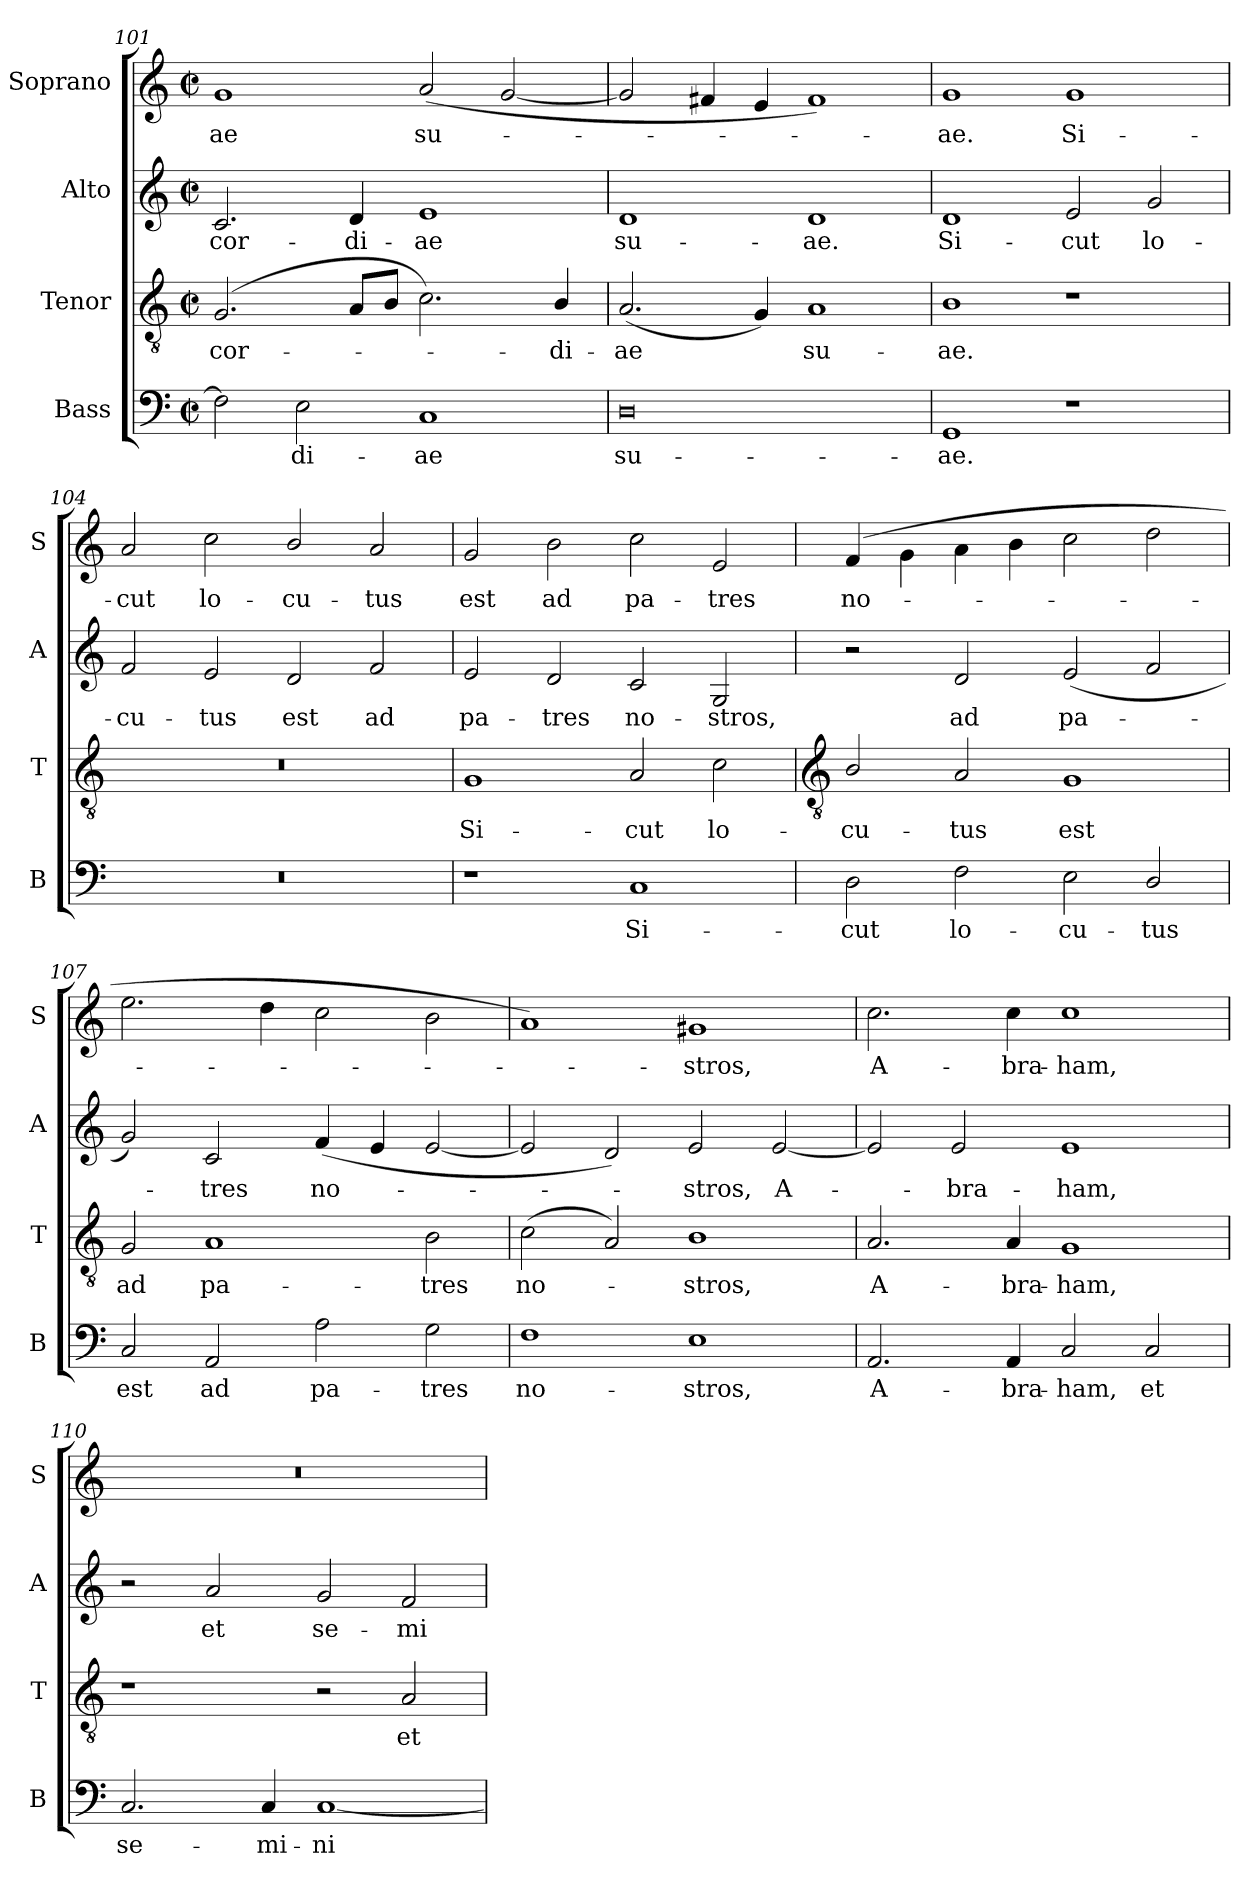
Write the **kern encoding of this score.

**kern	**text	**kern	**text	**kern	**text	**kern	**text
*part4	*part4	*part3	*part3	*part2	*part2	*part1	*part1
*staff4	*staff4	*staff3	*staff3	*staff2	*staff2	*staff1	*staff1
*I"Bass	*	*I"Tenor	*	*I"Alto	*	*I"Soprano	*
*I'B	*	*I'T	*	*I'A	*	*I'S	*
*clefF4	*	*clefGv2	*	*clefG2	*	*clefG2	*
*k[]	*	*k[]	*	*k[]	*	*k[]	*
*C:	*	*C:	*	*C:	*	*C:	*
*M4/2	*	*M4/2	*	*M4/2	*	*M4/2	*
*met(c|)	*	*met(c|)	*	*met(c|)	*	*met(c|)	*
=101	=101	=101	=101	=101	=101	=101	=101
!	!	!	!LO:LY:b	!	!LO:LY:b	!	!LO:LY:b
2F]	.	(<2.G	-cor-	2.c	-cor-	1g	-ae
!	!LO:LY:b	!	!	!	!	!	!
2E	di-	.	.	.	.	.	.
!	!	!	!	!	!LO:LY:b	!	!
.	.	8AL	.	4d	-di-	.	.
.	.	8BJ	.	.	.	.	.
!	!LO:LY:b	!	!	!	!LO:LY:b	!	!LO:LY:b
1C	-ae	2.c)	.	1e	-ae	(<2a	su-
.	.	.	.	.	.	[2g	.
!	!	!	!LO:LY:b	!	!	!	!
.	.	4B/	di-	.	.	.	.
=102	=102	=102	=102	=102	=102	=102	=102
!	!LO:LY:b	!	!LO:LY:b	!	!LO:LY:b	!	!
0D	su-	(<2.A	-ae	1d	su-	2g]	.
.	.	.	.	.	.	4f#X	.
.	.	4G)	.	.	.	4e	.
!	!	!	!LO:LY:b	!	!LO:LY:b	!	!
.	.	1A	su-	1d	-ae.	1f#)	.
=103	=103	=103	=103	=103	=103	=103	=103
!	!LO:LY:b	!	!LO:LY:b	!	!LO:LY:b	!	!LO:LY:b
1GG	-ae.	1B	-ae.	1d	Si-	1g	ae.
!	!	!	!	!	!LO:LY:b	!	!LO:LY:b
1r	.	1r	.	2e	-cut	1g	Si-
!	!	!	!	!	!LO:LY:b	!	!
.	.	.	.	2g	lo-	.	.
=104	=104	=104	=104	=104	=104	=104	=104
!	!	!	!	!	!LO:LY:b	!	!LO:LY:b
0r	.	0r	.	2f	-cu-	2a	-cut
!	!	!	!	!	!LO:LY:b	!	!LO:LY:b
.	.	.	.	2e	-tus	2cc	lo-
!	!	!	!	!	!LO:LY:b	!	!LO:LY:b
.	.	.	.	2d	est	2b/	-cu-
!	!	!	!	!	!LO:LY:b	!	!LO:LY:b
.	.	.	.	2f	ad	2a	-tus
=105	=105	=105	=105	=105	=105	=105	=105
!	!	!	!LO:LY:b	!	!LO:LY:b	!	!LO:LY:b
1r	.	1G	Si-	2e	pa-	2g	est
!	!	!	!	!	!LO:LY:b	!	!LO:LY:b
.	.	.	.	2d	-tres	2b	ad
!	!LO:LY:b	!	!LO:LY:b	!	!LO:LY:b	!	!LO:LY:b
1C	Si-	2A	-cut	2c	no-	2cc	pa-
!	!	!	!LO:LY:b	!	!LO:LY:b	!	!LO:LY:b
.	.	2c	lo-	2G	-stros,	2e	-tres
!!LO:LB:g=z
=106	=106	=106	=106	=106	=106	=106	=106
*	*	*clefGv2	*	*	*	*	*
!	!LO:LY:b	!	!LO:LY:b	!	!	!	!LO:LY:b
2D	-cut	2B/	-cu-	2r	.	(>4f	no-
.	.	.	.	.	.	4g\	.
!	!LO:LY:b	!	!LO:LY:b	!	!LO:LY:b	!	!
2F	lo-	2A	-tus	2d	ad	4a\	.
.	.	.	.	.	.	4b	.
!	!LO:LY:b	!	!LO:LY:b	!	!LO:LY:b	!	!
2E	-cu-	1G	est	(<2e	pa-	2cc	.
!	!LO:LY:b	!	!	!	!	!	!
2D/	-tus	.	.	2f	.	2dd	.
=107	=107	=107	=107	=107	=107	=107	=107
!	!LO:LY:b	!	!LO:LY:b	!	!	!	!
2C	est	2G	ad	2g)	.	2.ee	.
!	!LO:LY:b	!	!LO:LY:b	!	!LO:LY:b	!	!
2AA	ad	1A	pa-	2c	tres	.	.
.	.	.	.	.	.	4dd	.
!	!LO:LY:b	!	!	!	!LO:LY:b	!	!
2A	pa-	.	.	(<4f	no-	2cc	.
.	.	.	.	4e	.	.	.
!	!LO:LY:b	!	!LO:LY:b	!	!	!	!
2G	-tres	2B	-tres	[2e	.	2b	.
=108	=108	=108	=108	=108	=108	=108	=108
!	!LO:LY:b	!	!LO:LY:b	!	!	!	!
1F	no-	(<2c	no-	2e]	.	1a\)	.
.	.	2A)	.	2d)	.	.	.
!	!LO:LY:b	!	!LO:LY:b	!	!LO:LY:b	!	!LO:LY:b
1E	-stros,	1B	stros,	2e	stros,	1g#X	stros,
!	!	!	!	!	!LO:LY:b	!	!
.	.	.	.	[2e	A-	.	.
=109	=109	=109	=109	=109	=109	=109	=109
!	!LO:LY:b	!	!LO:LY:b	!	!	!	!LO:LY:b
2.AA	A-	2.A	A-	2e]	.	2.cc	A-
!	!	!	!	!	!LO:LY:b	!	!
.	.	.	.	2e	bra-	.	.
!	!LO:LY:b	!	!LO:LY:b	!	!	!	!LO:LY:b
4AA	-bra-	4A	-bra-	.	.	4cc	-bra-
!	!LO:LY:b	!	!LO:LY:b	!	!LO:LY:b	!	!LO:LY:b
2C	-ham,	1G	-ham,	1e	-ham,	1cc	-ham,
!	!LO:LY:b	!	!	!	!	!	!
2C	et	.	.	.	.	.	.
=110	=110	=110	=110	=110	=110	=110	=110
!	!LO:LY:b	!	!	!	!	!	!
2.C	se-	1r	.	2r	.	0r	.
!	!	!	!	!	!LO:LY:b	!	!
.	.	.	.	2a	et	.	.
!	!LO:LY:b	!	!	!	!	!	!
4C	-mi-	.	.	.	.	.	.
!	!LO:LY:b	!	!	!	!LO:LY:b	!	!
[1C	-ni	2r	.	2g	se-	.	.
!	!	!	!LO:LY:b	!	!LO:LY:b	!	!
.	.	2A	et	2f	-mi-	.	.
=	=	=	=	=	=	=	=
*-	*-	*-	*-	*-	*-	*-	*-
